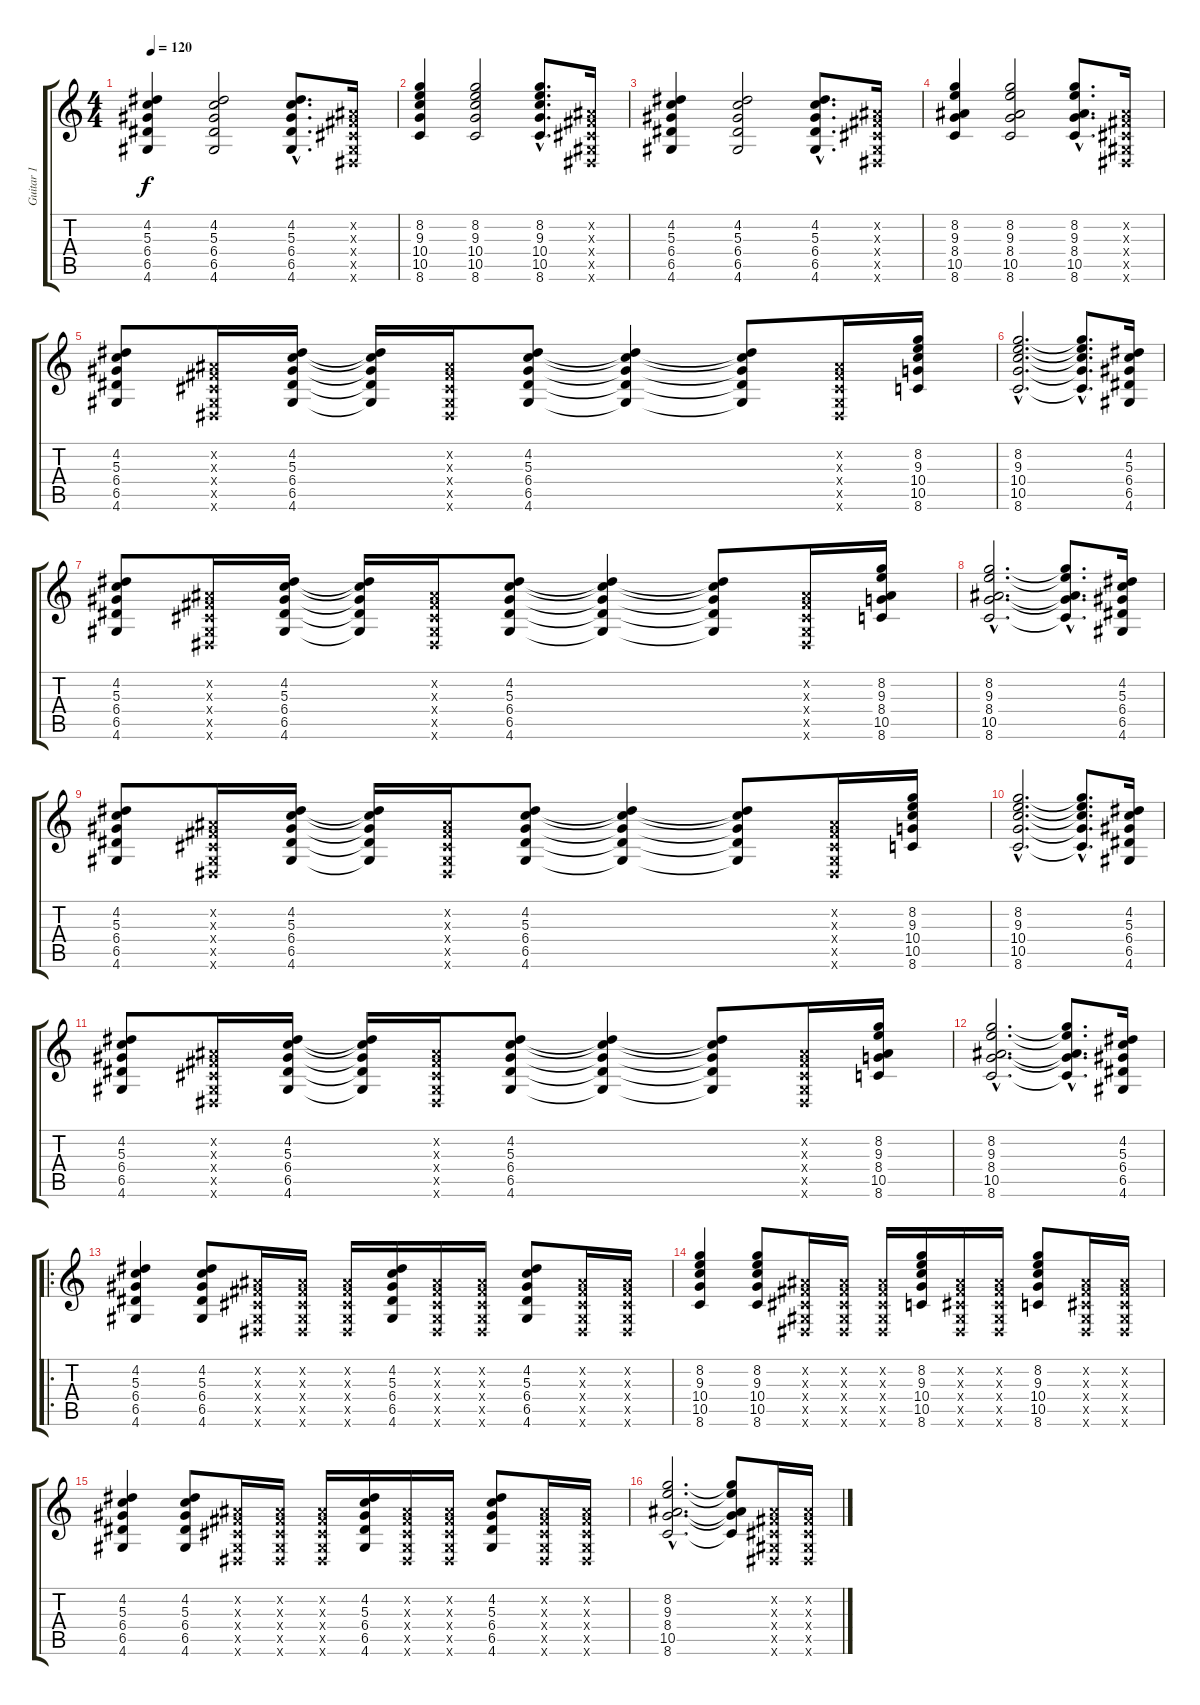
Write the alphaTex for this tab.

\track ("Guitar 1" "Guitar 1") {instrument overdrivenguitar}
\staff {score tabs}
\tuning (E4 B3 G3 D3 A2 E2) {hide}
\ts (4 4)
\tempo 120
\clef g2
\ks c
(4.2 5.3 6.4 6.5 4.6).4{dy f} (4.2 5.3 6.4 6.5 4.6).2 (4.2{hac} 5.3{hac} 6.4{hac} 6.5{hac} 4.6{hac}).8{d} (-1.2{x} -1.3{x} -1.4{x} -1.5{x} -1.6{x}).16 |
(8.2 9.3 10.4 10.5 8.6).4 (8.2 9.3 10.4 10.5 8.6).2 (8.2{hac} 9.3{hac} 10.4{hac} 10.5{hac} 8.6{hac}).8{d} (-1.2{x} -1.3{x} -1.4{x} -1.5{x} -1.6{x}).16 |
(4.2 5.3 6.4 6.5 4.6).4 (4.2 5.3 6.4 6.5 4.6).2 (4.2{hac} 5.3{hac} 6.4{hac} 6.5{hac} 4.6{hac}).8{d} (-1.2{x} -1.3{x} -1.4{x} -1.5{x} -1.6{x}).16 |
(8.2 9.3 8.4 10.5 8.6).4 (8.2 9.3 8.4 10.5 8.6).2 (8.2{hac} 9.3{hac} 8.4{hac} 10.5{hac} 8.6{hac}).8{d} (-1.2{x} -1.3{x} -1.4{x} -1.5{x} -1.6{x}).16 |
(4.2 5.3 6.4 6.5 4.6).8 (-1.2{x} -1.3{x} -1.4{x} -1.5{x} -1.6{x}).16 (4.2 5.3 6.4 6.5 4.6).16 (4.2{t} 5.3{t} 6.4{t} 6.5{t} 4.6{t}).16 (-1.2{x} -1.3{x} -1.4{x} -1.5{x} -1.6{x}).16 (4.2 5.3 6.4 6.5 4.6).8 (4.2{t} 5.3{t} 6.4{t} 6.5{t} 4.6{t}).4 (4.2{t} 5.3{t} 6.4{t} 6.5{t} 4.6{t}).8 (-1.2{x} -1.3{x} -1.4{x} -1.5{x} -1.6{x}).16 (8.2 9.3 10.4 10.5 8.6).16 |
(8.2{hac} 9.3{hac} 10.4{hac} 10.5{hac} 8.6{hac}).2{d} (8.2{hac t} 9.3{hac t} 10.4{hac t} 10.5{hac t} 8.6{hac t}).8{d} (4.2 5.3 6.4 6.5 4.6).16 |
(4.2 5.3 6.4 6.5 4.6).8 (-1.2{x} -1.3{x} -1.4{x} -1.5{x} -1.6{x}).16 (4.2 5.3 6.4 6.5 4.6).16 (4.2{t} 5.3{t} 6.4{t} 6.5{t} 4.6{t}).16 (-1.2{x} -1.3{x} -1.4{x} -1.5{x} -1.6{x}).16 (4.2 5.3 6.4 6.5 4.6).8 (4.2{t} 5.3{t} 6.4{t} 6.5{t} 4.6{t}).4 (4.2{t} 5.3{t} 6.4{t} 6.5{t} 4.6{t}).8 (-1.2{x} -1.3{x} -1.4{x} -1.5{x} -1.6{x}).16 (8.2 9.3 8.4 10.5 8.6).16 |
(8.2{hac} 9.3{hac} 8.4{hac} 10.5{hac} 8.6{hac}).2{d} (8.2{hac t} 9.3{hac t} 8.4{hac t} 10.5{hac t} 8.6{hac t}).8{d} (4.2 5.3 6.4 6.5 4.6).16 |
(4.2 5.3 6.4 6.5 4.6).8 (-1.2{x} -1.3{x} -1.4{x} -1.5{x} -1.6{x}).16 (4.2 5.3 6.4 6.5 4.6).16 (4.2{t} 5.3{t} 6.4{t} 6.5{t} 4.6{t}).16 (-1.2{x} -1.3{x} -1.4{x} -1.5{x} -1.6{x}).16 (4.2 5.3 6.4 6.5 4.6).8 (4.2{t} 5.3{t} 6.4{t} 6.5{t} 4.6{t}).4 (4.2{t} 5.3{t} 6.4{t} 6.5{t} 4.6{t}).8 (-1.2{x} -1.3{x} -1.4{x} -1.5{x} -1.6{x}).16 (8.2 9.3 10.4 10.5 8.6).16 |
(8.2{hac} 9.3{hac} 10.4{hac} 10.5{hac} 8.6{hac}).2{d} (8.2{hac t} 9.3{hac t} 10.4{hac t} 10.5{hac t} 8.6{hac t}).8{d} (4.2 5.3 6.4 6.5 4.6).16 |
(4.2 5.3 6.4 6.5 4.6).8 (-1.2{x} -1.3{x} -1.4{x} -1.5{x} -1.6{x}).16 (4.2 5.3 6.4 6.5 4.6).16 (4.2{t} 5.3{t} 6.4{t} 6.5{t} 4.6{t}).16 (-1.2{x} -1.3{x} -1.4{x} -1.5{x} -1.6{x}).16 (4.2 5.3 6.4 6.5 4.6).8 (4.2{t} 5.3{t} 6.4{t} 6.5{t} 4.6{t}).4 (4.2{t} 5.3{t} 6.4{t} 6.5{t} 4.6{t}).8 (-1.2{x} -1.3{x} -1.4{x} -1.5{x} -1.6{x}).16 (8.2 9.3 8.4 10.5 8.6).16 |
(8.2{hac} 9.3{hac} 8.4{hac} 10.5{hac} 8.6{hac}).2{d} (8.2{hac t} 9.3{hac t} 8.4{hac t} 10.5{hac t} 8.6{hac t}).8{d} (4.2 5.3 6.4 6.5 4.6).16 |
\ro
(4.2 5.3 6.4 6.5 4.6).4 (4.2 5.3 6.4 6.5 4.6).8 (-1.2{x} -1.3{x} -1.4{x} -1.5{x} -1.6{x}).16 (-1.2{x} -1.3{x} -1.4{x} -1.5{x} -1.6{x}).16 (-1.2{x} -1.3{x} -1.4{x} -1.5{x} -1.6{x}).16 (4.2 5.3 6.4 6.5 4.6).16 (-1.2{x} -1.3{x} -1.4{x} -1.5{x} -1.6{x}).16 (-1.2{x} -1.3{x} -1.4{x} -1.5{x} -1.6{x}).16 (4.2 5.3 6.4 6.5 4.6).8 (-1.2{x} -1.3{x} -1.4{x} -1.5{x} -1.6{x}).16 (-1.2{x} -1.3{x} -1.4{x} -1.5{x} -1.6{x}).16 |
(8.2 9.3 10.4 10.5 8.6).4 (8.2 9.3 10.4 10.5 8.6).8 (-1.2{x} -1.3{x} -1.4{x} -1.5{x} -1.6{x}).16 (-1.2{x} -1.3{x} -1.4{x} -1.5{x} -1.6{x}).16 (-1.2{x} -1.3{x} -1.4{x} -1.5{x} -1.6{x}).16 (8.2 9.3 10.4 10.5 8.6).16 (-1.2{x} -1.3{x} -1.4{x} -1.5{x} -1.6{x}).16 (-1.2{x} -1.3{x} -1.4{x} -1.5{x} -1.6{x}).16 (8.2 9.3 10.4 10.5 8.6).8 (-1.2{x} -1.3{x} -1.4{x} -1.5{x} -1.6{x}).16 (-1.2{x} -1.3{x} -1.4{x} -1.5{x} -1.6{x}).16 |
(4.2 5.3 6.4 6.5 4.6).4 (4.2 5.3 6.4 6.5 4.6).8 (-1.2{x} -1.3{x} -1.4{x} -1.5{x} -1.6{x}).16 (-1.2{x} -1.3{x} -1.4{x} -1.5{x} -1.6{x}).16 (-1.2{x} -1.3{x} -1.4{x} -1.5{x} -1.6{x}).16 (4.2 5.3 6.4 6.5 4.6).16 (-1.2{x} -1.3{x} -1.4{x} -1.5{x} -1.6{x}).16 (-1.2{x} -1.3{x} -1.4{x} -1.5{x} -1.6{x}).16 (4.2 5.3 6.4 6.5 4.6).8 (-1.2{x} -1.3{x} -1.4{x} -1.5{x} -1.6{x}).16 (-1.2{x} -1.3{x} -1.4{x} -1.5{x} -1.6{x}).16 |
(8.2{hac} 9.3{hac} 8.4{hac} 10.5{hac} 8.6{hac}).2{d} (8.2{t} 9.3{t} 8.4{t} 10.5{t} 8.6{t}).8 (-1.2{x} -1.3{x} -1.4{x} -1.5{x} -1.6{x}).16 (-1.2{x} -1.3{x} -1.4{x} -1.5{x} -1.6{x}).16
